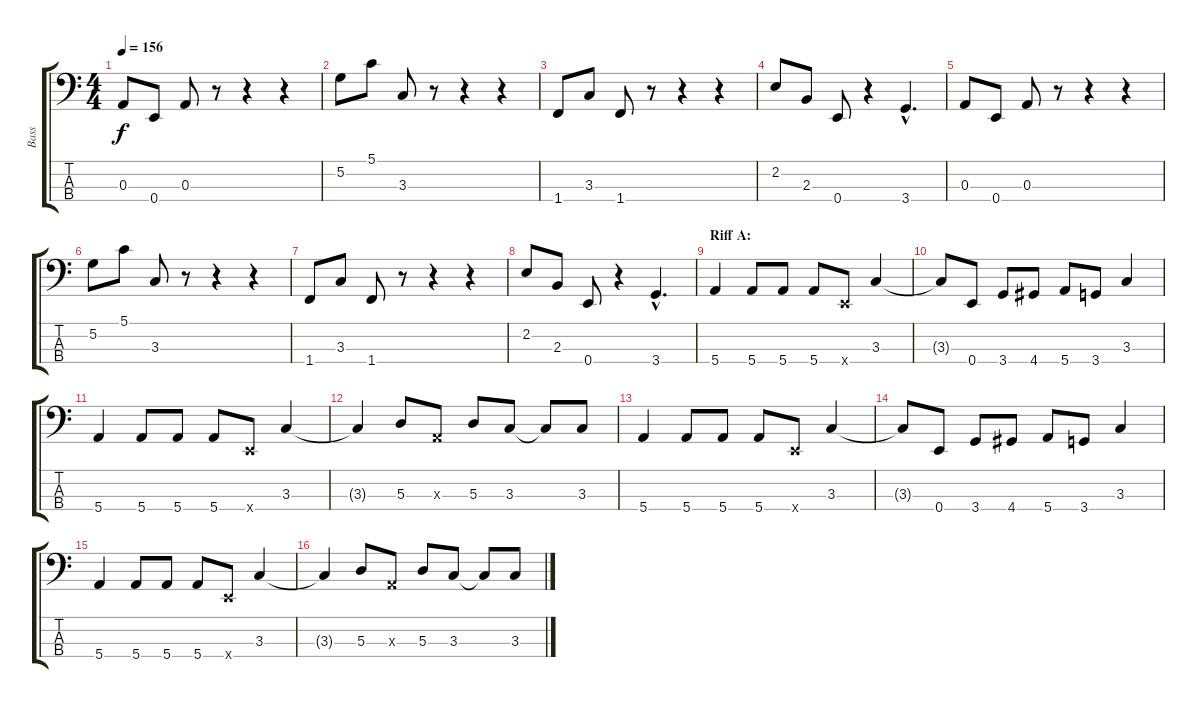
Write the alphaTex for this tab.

\track ("Bass" "Bass") {instrument electricbasspick}
\staff {score tabs}
\tuning (G2 D2 A1 E1) {hide}
\ts (4 4)
\tempo 156
\clef f4
\ks c
0.3.8{dy f} 0.4.8 0.3.8 r.8 r.4 r.4 |
5.2.8 5.1.8 3.3.8 r.8 r.4 r.4 |
1.4.8 3.3.8 1.4.8 r.8 r.4 r.4 |
2.2.8 2.3.8 0.4.8 r.4 3.4{hac}.4{d} |
0.3.8 0.4.8 0.3.8 r.8 r.4 r.4 |
5.2.8 5.1.8 3.3.8 r.8 r.4 r.4 |
1.4.8 3.3.8 1.4.8 r.8 r.4 r.4 |
2.2.8 2.3.8 0.4.8 r.4 3.4{hac}.4{d} |
\section ("" "Riff A:")
5.4.4 5.4.8 5.4.8 5.4.8 0.4{x}.8 3.3.4 |
3.3{t}.8 0.4.8 3.4.8 4.4.8 5.4.8 3.4.8 3.3.4 |
5.4.4 5.4.8 5.4.8 5.4.8 0.4{x}.8 3.3.4 |
3.3{t}.4 5.3.8 0.3{x}.8 5.3.8 3.3.8 3.3{t}.8 3.3.8 |
5.4.4 5.4.8 5.4.8 5.4.8 0.4{x}.8 3.3.4 |
3.3{t}.8 0.4.8 3.4.8 4.4.8 5.4.8 3.4.8 3.3.4 |
5.4.4 5.4.8 5.4.8 5.4.8 0.4{x}.8 3.3.4 |
3.3{t}.4 5.3.8 0.3{x}.8 5.3.8 3.3.8 3.3{t}.8 3.3.8
